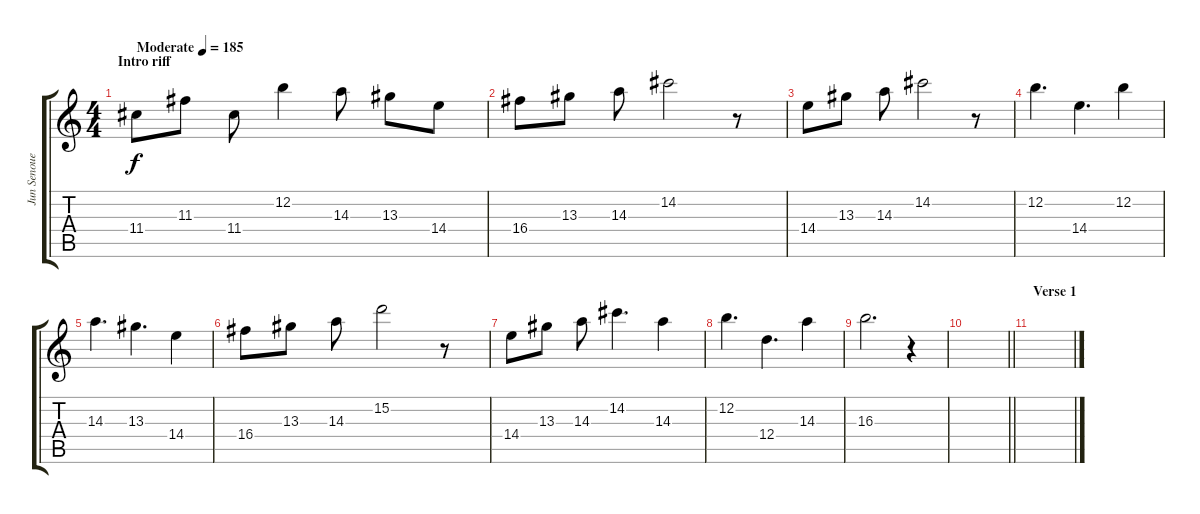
\track ("Jun Senoue (Lead)" "Jun Senoue") {instrument distortionguitar}
\staff {score tabs}
\tuning (E4 B3 G3 D3 A2 E2) {hide}
\ts (4 4)
\section ("" "Intro riff")
\tempo (185 "Moderate")
\clef g2
\ks c
11.4.8{dy f instrument distortionguitar} 11.3.8 11.4.8 12.2.4 14.3.8 13.3.8 14.4.8 |
16.4.8 13.3.8 14.3.8 14.2.2 r.8 |
14.4.8 13.3.8 14.3.8 14.2.2 r.8 |
12.2.4{d} 14.4.4{d} 12.2.4 |
14.3.4{d} 13.3.4{d} 14.4.4 |
16.4.8 13.3.8 14.3.8 15.2.2 r.8 |
14.4.8 13.3.8 14.3.8 14.2.4{d} 14.3.4 |
12.2.4{d} 12.4.4{d} 14.3.4 |
16.3.2{d} r.4 |
\barLineRight lightlight
|
\section ("" "Verse 1")
